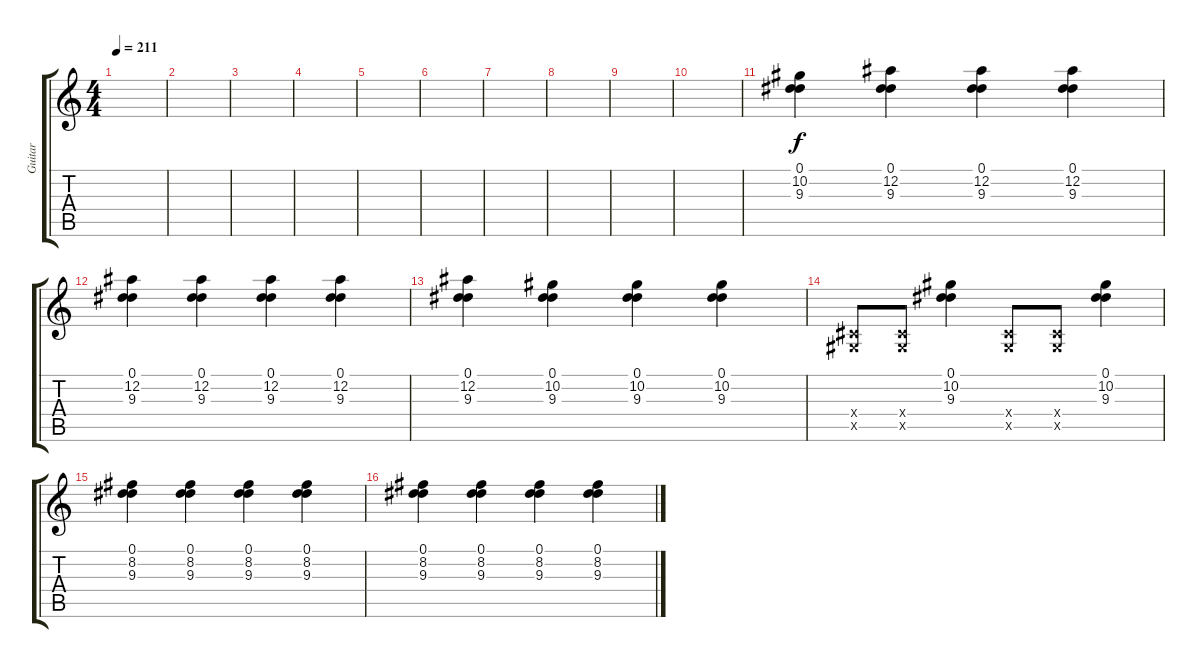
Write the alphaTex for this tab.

\track ("Guitar" "Guitar") {instrument distortionguitar}
\staff {score tabs}
\tuning (Eb4 Bb3 Gb3 Db3 Ab2 Eb2) {hide}
\ts (4 4)
\tempo 211
\clef g2
\ks c
|
|
|
|
|
|
|
|
|
|
(0.1 10.2 9.3).4 (0.1 12.2 9.3).4 (0.1 12.2 9.3).4 (0.1 12.2 9.3).4 |
(0.1 12.2 9.3).4 (0.1 12.2 9.3).4 (0.1 12.2 9.3).4 (0.1 12.2 9.3).4 |
(0.1 12.2 9.3).4 (0.1 10.2 9.3).4 (0.1 10.2 9.3).4 (0.1 10.2 9.3).4 |
(0.4{x} 0.5{x}).8 (0.4{x} 0.5{x}).8 (0.1 10.2 9.3).4 (0.4{x} 0.5{x}).8 (0.4{x} 0.5{x}).8 (0.1 10.2 9.3).4 |
(0.1 8.2 9.3).4 (0.1 8.2 9.3).4 (0.1 8.2 9.3).4 (0.1 8.2 9.3).4 |
(0.1 8.2 9.3).4 (0.1 8.2 9.3).4 (0.1 8.2 9.3).4 (0.1 8.2 9.3).4
